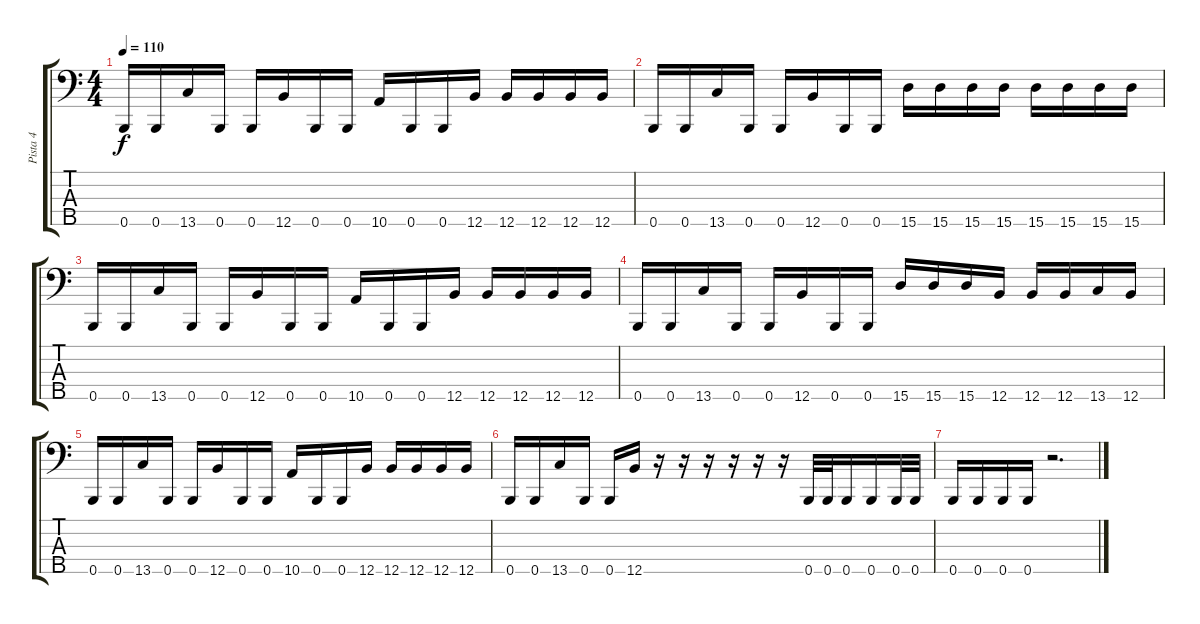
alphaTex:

\track ("Pista 4" "Pista 4") {instrument electricbassfinger}
\staff {score tabs}
\tuning (G2 D2 A1 E1 B0) {hide}
\ts (4 4)
\tempo 110
\clef f4
\ks c
0.5.16{dy f} 0.5.16 13.5.16 0.5.16 0.5.16 12.5.16 0.5.16 0.5.16 10.5.16 0.5.16 0.5.16 12.5.16 12.5.16 12.5.16 12.5.16 12.5.16 |
0.5.16 0.5.16 13.5.16 0.5.16 0.5.16 12.5.16 0.5.16 0.5.16 15.5.16 15.5.16 15.5.16 15.5.16 15.5.16 15.5.16 15.5.16 15.5.16 |
0.5.16 0.5.16 13.5.16 0.5.16 0.5.16 12.5.16 0.5.16 0.5.16 10.5.16 0.5.16 0.5.16 12.5.16 12.5.16 12.5.16 12.5.16 12.5.16 |
0.5.16 0.5.16 13.5.16 0.5.16 0.5.16 12.5.16 0.5.16 0.5.16 15.5.16 15.5.16 15.5.16 12.5.16 12.5.16 12.5.16 13.5.16 12.5.16 |
0.5.16 0.5.16 13.5.16 0.5.16 0.5.16 12.5.16 0.5.16 0.5.16 10.5.16 0.5.16 0.5.16 12.5.16 12.5.16 12.5.16 12.5.16 12.5.16 |
0.5.16 0.5.16 13.5.16 0.5.16 0.5.16 12.5.16 r.16 r.16 r.16 r.16 r.16 r.16 0.5.32 0.5.32 0.5.16 0.5.16 0.5.32 0.5.32 |
0.5.16 0.5.16 0.5.16 0.5.16 r.2{d}
